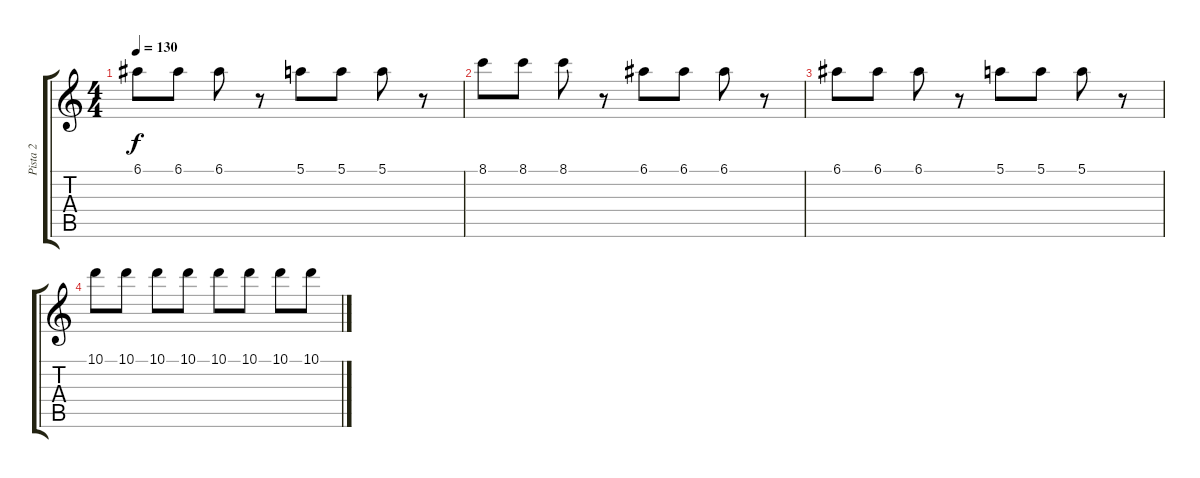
\track ("Pista 2" "Pista 2") {instrument overdrivenguitar}
\staff {score tabs}
\tuning (E4 B3 G3 D3 A2 E2) {hide}
\ts (4 4)
\tempo 130
\clef g2
\ks c
6.1.8{dy f} 6.1.8 6.1.8 r.8 5.1.8 5.1.8 5.1.8 r.8 |
8.1.8 8.1.8 8.1.8 r.8 6.1.8 6.1.8 6.1.8 r.8 |
6.1.8 6.1.8 6.1.8 r.8 5.1.8 5.1.8 5.1.8 r.8 |
10.1.8 10.1.8 10.1.8 10.1.8 10.1.8 10.1.8 10.1.8 10.1.8
